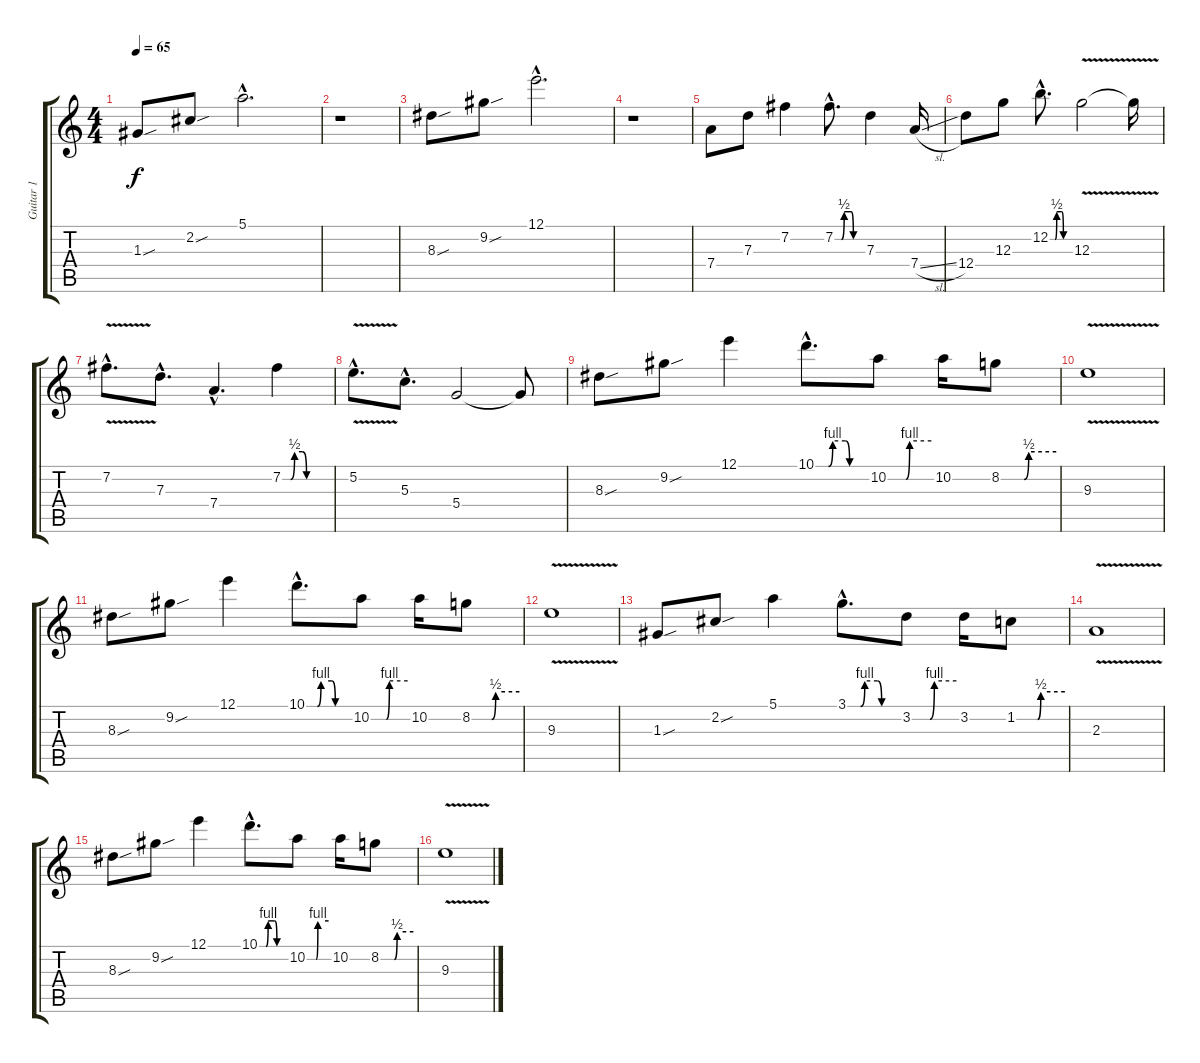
\track ("Guitar 1" "Guitar 1") {instrument electricguitarclean}
\staff {score tabs}
\tuning (E4 B3 G3 D3 A2 E2) {hide}
\ts (4 4)
\tempo 65
\clef g2
\ks c
1.3{sou}.8{dy f} 2.2{sou}.8 5.1{hac}.2{d} |
r.1 |
8.3{sou}.8 9.2{sou}.8 12.1{hac}.2{d} |
r.1 |
7.4.8 7.3.8 7.2.4 7.2{be (custom 0 0 14 0 20 2 35 2 40 0 60 0) hac}.8{d} 7.3.4 7.4{sl}.16 |
12.4.8 12.3.8 12.2{be (custom 0 0 15 0 20 2 35 2 40 0 60 0) hac}.8{d} 12.3{v}.2 12.3{t}.16 |
7.2{v hac}.8{d} 7.3{hac}.8{d} 7.4{hac}.4{d} 7.2{be (custom 0 0 10 0 15 2 25 2 30 0 60 0)}.4 |
5.2{v hac}.8{d} 5.3{hac}.8{d} 5.4.2 5.4{t}.8 |
8.3{sou}.8 9.2{sou}.8 12.1.4 10.1{be (custom 0 0 15 0 20 4 35 4 40 0 60 0) hac}.8{d} 10.2{be (custom 0 0 25 0 30 4 60 4)}.8 10.2.16 8.2{be (custom 0 0 25 0 30 2 60 2)}.8 |
9.3{v}.1 |
8.3{sou}.8 9.2{sou}.8 12.1.4 10.1{be (custom 0 0 15 0 20 4 35 4 40 0 60 0) hac}.8{d} 10.2{be (custom 0 0 25 0 30 4 60 4)}.8 10.2.16 8.2{be (custom 0 0 25 0 30 2 60 2)}.8 |
9.3{v}.1 |
1.3{sou}.8 2.2{sou}.8 5.1.4 3.1{be (custom 0 0 15 0 20 4 35 4 40 0 60 0) hac}.8{d} 3.2{be (custom 0 0 24 0 30 4 60 4)}.8 3.2.16 1.2{be (custom 0 0 26 0 30 2 60 2)}.8 |
2.3{v}.1 |
8.3{sou}.8 9.2{sou}.8 12.1.4 10.1{be (custom 0 0 15 0 20 4 35 4 40 0 60 0) hac}.8{d} 10.2{be (custom 0 0 25 0 30 4 60 4)}.8 10.2.16 8.2{be (custom 0 0 25 0 30 2 60 2)}.8 |
9.3{v}.1
